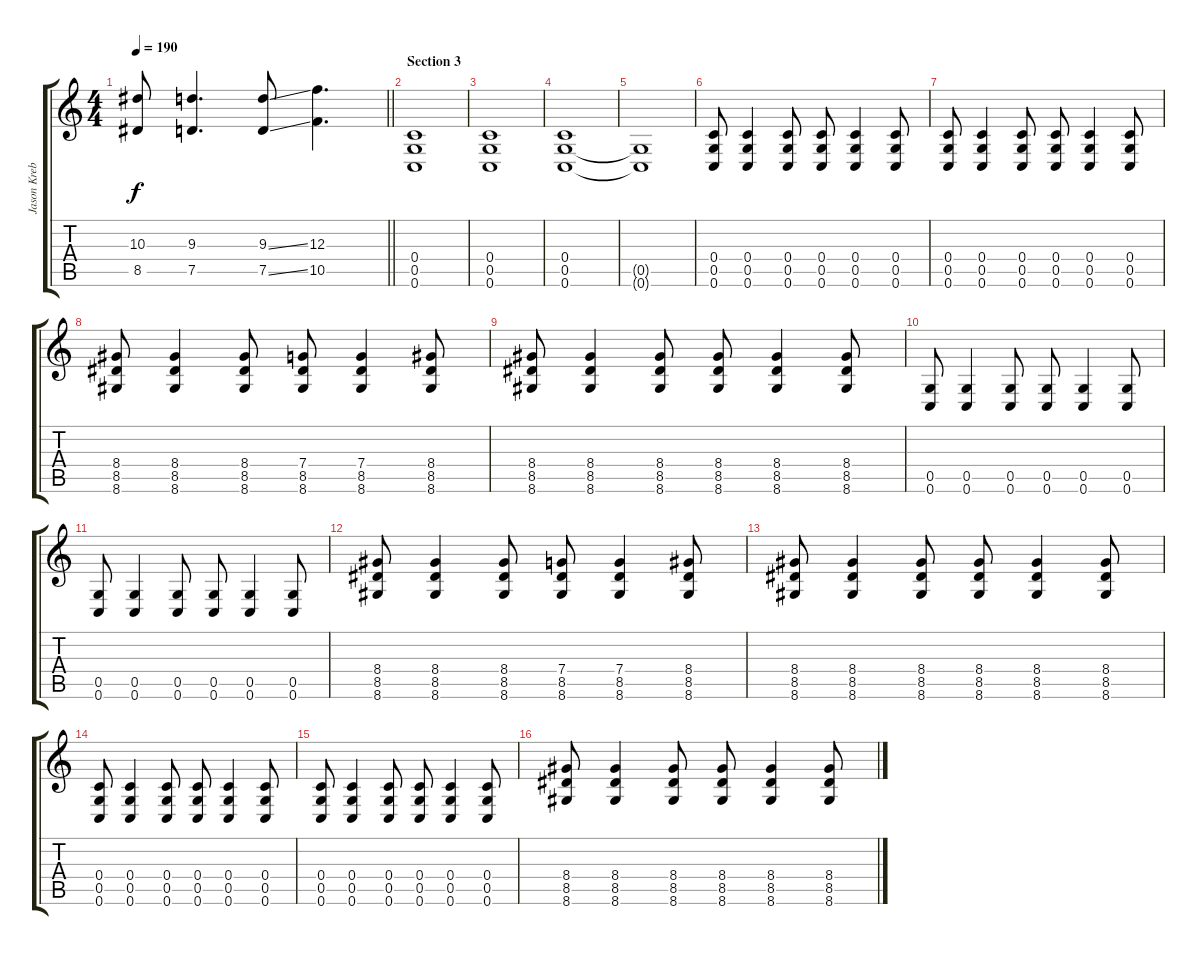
\track ("Jason Krebs " "Jason Kreb") {instrument overdrivenguitar}
\staff {score tabs}
\tuning (D4 A3 F3 C3 G2 C2) {hide}
\ts (4 4)
\tempo 190
\clef g2
\barLineRight lightlight
\ks c
(10.3 8.5).8{dy f} (9.3 7.5).4{d} (9.3{ss} 7.5{ss}).8 (12.3 10.5).4{d} |
\section ("" "Section 3")
(0.4 0.5 0.6).1 |
(0.4 0.5 0.6).1 |
(0.4 0.5 0.6).1 |
(0.5{t} 0.6{t}).1 |
(0.4 0.5 0.6).8 (0.4 0.5 0.6).4 (0.4 0.5 0.6).8 (0.4 0.5 0.6).8 (0.4 0.5 0.6).4 (0.4 0.5 0.6).8 |
(0.4 0.5 0.6).8 (0.4 0.5 0.6).4 (0.4 0.5 0.6).8 (0.4 0.5 0.6).8 (0.4 0.5 0.6).4 (0.4 0.5 0.6).8 |
(8.4 8.5 8.6).8 (8.4 8.5 8.6).4 (8.4 8.5 8.6).8 (7.4 8.5 8.6).8 (7.4 8.5 8.6).4 (8.4 8.5 8.6).8 |
(8.4 8.5 8.6).8 (8.4 8.5 8.6).4 (8.4 8.5 8.6).8 (8.4 8.5 8.6).8 (8.4 8.5 8.6).4 (8.4 8.5 8.6).8 |
(0.5 0.6).8 (0.5 0.6).4 (0.5 0.6).8 (0.5 0.6).8 (0.5 0.6).4 (0.5 0.6).8 |
(0.5 0.6).8 (0.5 0.6).4 (0.5 0.6).8 (0.5 0.6).8 (0.5 0.6).4 (0.5 0.6).8 |
(8.4 8.5 8.6).8 (8.4 8.5 8.6).4 (8.4 8.5 8.6).8 (7.4 8.5 8.6).8 (7.4 8.5 8.6).4 (8.4 8.5 8.6).8 |
(8.4 8.5 8.6).8 (8.4 8.5 8.6).4 (8.4 8.5 8.6).8 (8.4 8.5 8.6).8 (8.4 8.5 8.6).4 (8.4 8.5 8.6).8 |
(0.4 0.5 0.6).8 (0.4 0.5 0.6).4 (0.4 0.5 0.6).8 (0.4 0.5 0.6).8 (0.4 0.5 0.6).4 (0.4 0.5 0.6).8 |
(0.4 0.5 0.6).8 (0.4 0.5 0.6).4 (0.4 0.5 0.6).8 (0.4 0.5 0.6).8 (0.4 0.5 0.6).4 (0.4 0.5 0.6).8 |
(8.4 8.5 8.6).8 (8.4 8.5 8.6).4 (8.4 8.5 8.6).8 (8.4 8.5 8.6).8 (8.4 8.5 8.6).4 (8.4 8.5 8.6).8
